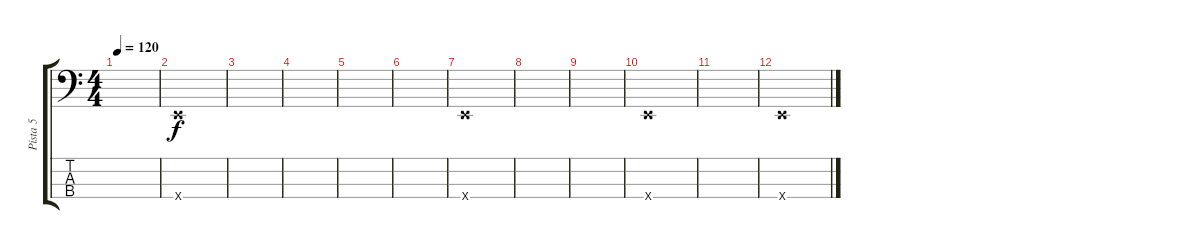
\track ("Pista 5" "Pista 5") {instrument electricbassfinger}
\staff {score tabs}
\tuning (G2 D2 A1 E1) {hide}
\ts (4 4)
\tempo 120
\clef f4
\ks c
|
0.4{x}.1 |
|
|
|
|
0.4{x}.1 |
|
|
0.4{x}.1 |
|
0.4{x}.1
